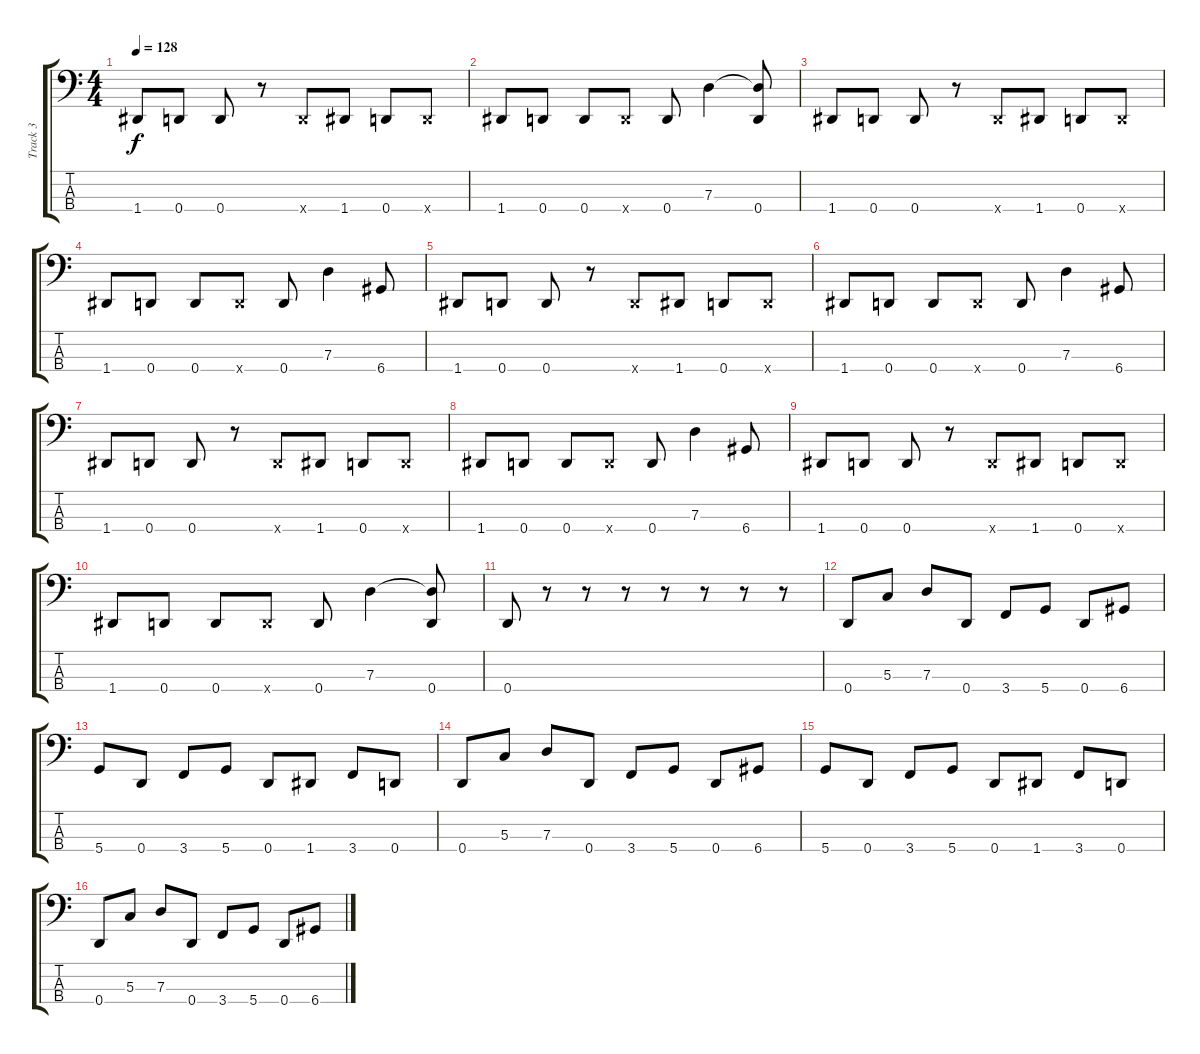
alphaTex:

\track ("Track 3" "Track 3") {instrument electricbasspick}
\staff {score tabs}
\tuning (F2 C2 G1 D1) {hide}
\ts (4 4)
\tempo 128
\clef f4
\ks c
1.4.8{dy f} 0.4.8 0.4.8 r.8 0.4{x}.8 1.4.8 0.4.8 0.4{x}.8 |
1.4.8 0.4.8 0.4.8 0.4{x}.8 0.4.8 7.3.4 (7.3{t} 0.4).8 |
1.4.8 0.4.8 0.4.8 r.8 0.4{x}.8 1.4.8 0.4.8 0.4{x}.8 |
1.4.8 0.4.8 0.4.8 0.4{x}.8 0.4.8 7.3.4 6.4.8 |
1.4.8 0.4.8 0.4.8 r.8 0.4{x}.8 1.4.8 0.4.8 0.4{x}.8 |
1.4.8 0.4.8 0.4.8 0.4{x}.8 0.4.8 7.3.4 6.4.8 |
1.4.8 0.4.8 0.4.8 r.8 0.4{x}.8 1.4.8 0.4.8 0.4{x}.8 |
1.4.8 0.4.8 0.4.8 0.4{x}.8 0.4.8 7.3.4 6.4.8 |
1.4.8 0.4.8 0.4.8 r.8 0.4{x}.8 1.4.8 0.4.8 0.4{x}.8 |
1.4.8 0.4.8 0.4.8 0.4{x}.8 0.4.8 7.3.4 (7.3{t} 0.4).8 |
0.4.8 r.8 r.8 r.8 r.8 r.8 r.8 r.8 |
0.4.8 5.3.8 7.3.8 0.4.8 3.4.8 5.4.8 0.4.8 6.4.8 |
5.4.8 0.4.8 3.4.8 5.4.8 0.4.8 1.4.8 3.4.8 0.4.8 |
0.4.8 5.3.8 7.3.8 0.4.8 3.4.8 5.4.8 0.4.8 6.4.8 |
5.4.8 0.4.8 3.4.8 5.4.8 0.4.8 1.4.8 3.4.8 0.4.8 |
0.4.8 5.3.8 7.3.8 0.4.8 3.4.8 5.4.8 0.4.8 6.4.8
